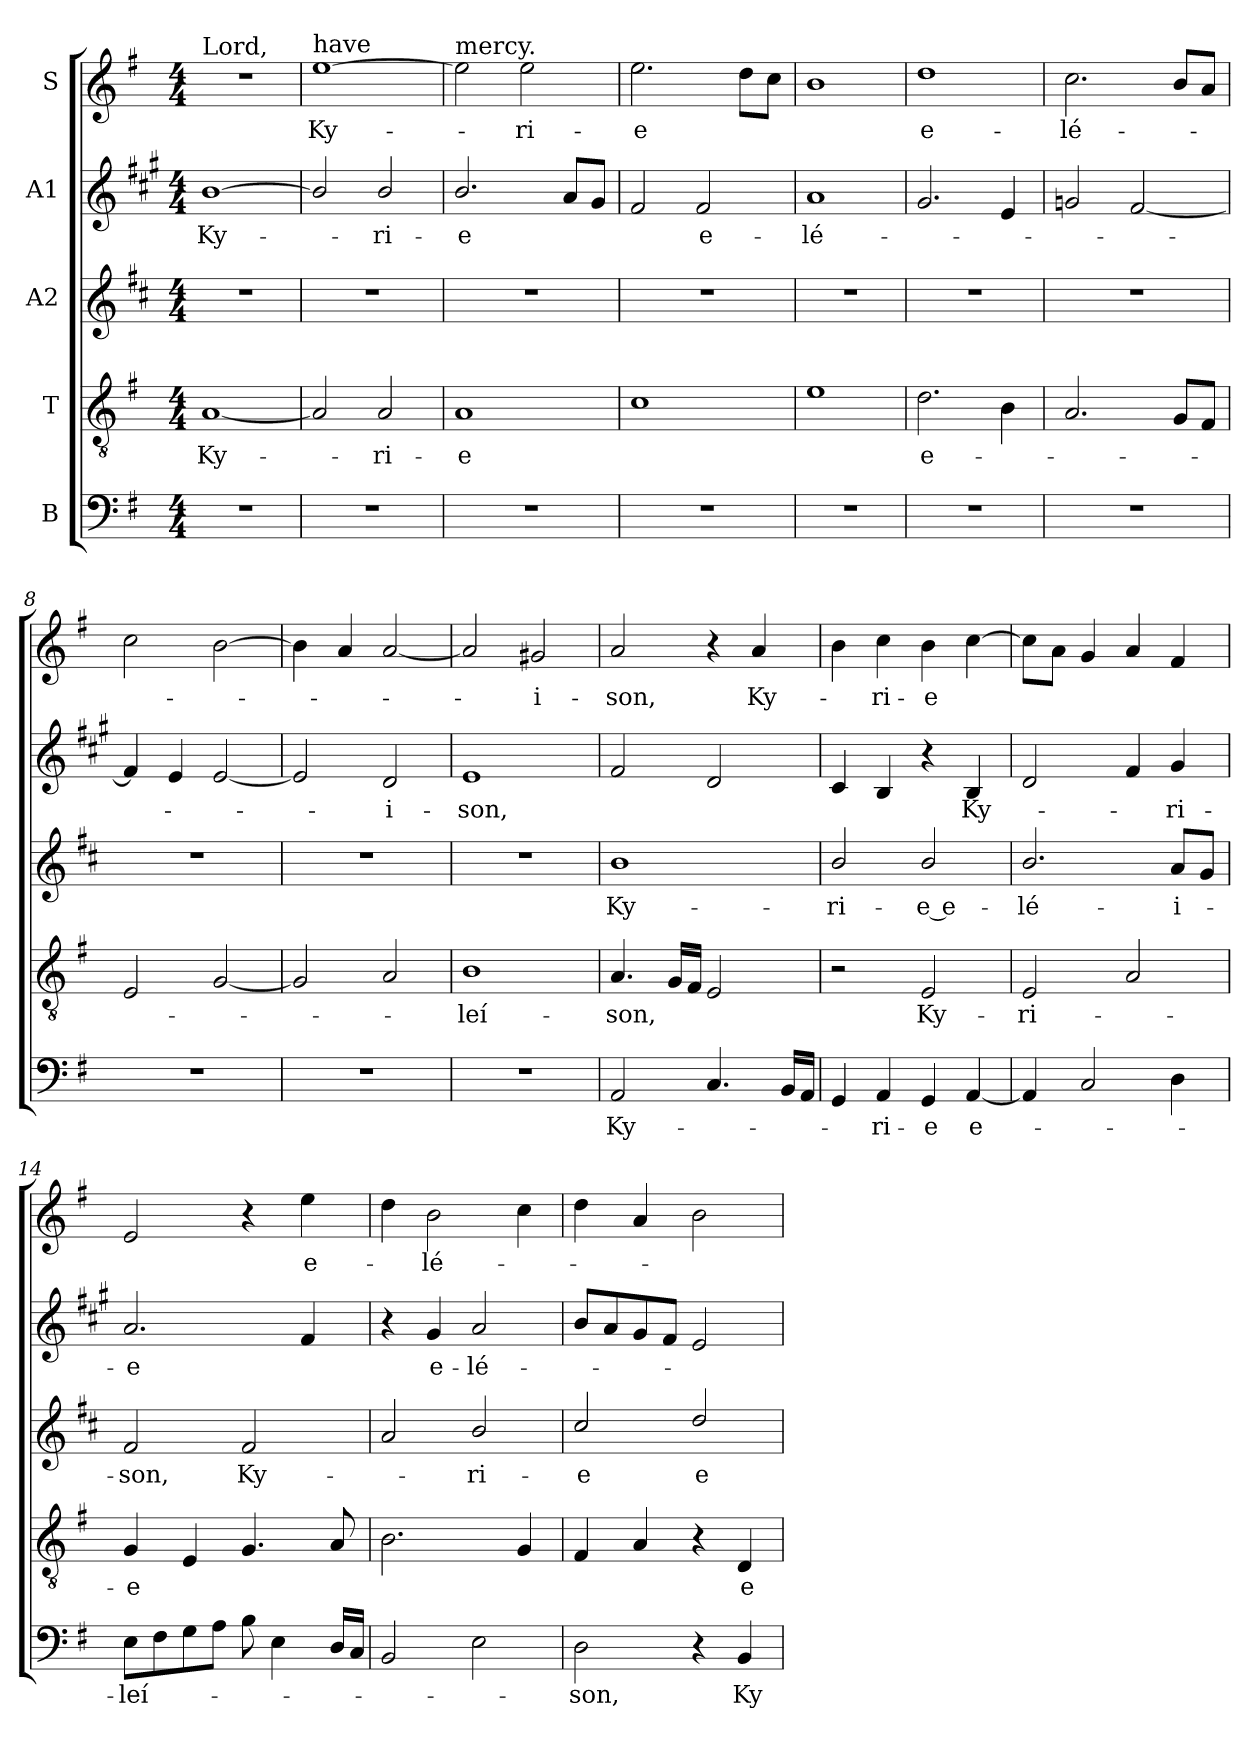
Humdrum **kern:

**kern	**text	**kern	**text	**kern	**text	**kern	**text	**kern	**text
*part5	*part5	*part4	*part4	*part3	*part3	*part2	*part2	*part1	*part1
*staff5	*staff5	*staff4	*staff4	*staff3	*staff3	*staff2	*staff2	*staff1	*staff1
*I"B	*	*I"T	*	*I"A2	*	*I"A1	*	*I"S	*
*clefF4	*	*clefGv2	*	*clefG2	*	*clefG2	*	*clefG2	*
*	*	*	*	*ITrd4c7	*	*ITrd1c2	*	*	*
*k[f#]	*	*k[f#]	*	*k[f#]	*	*k[f#]	*	*k[f#]	*
*G:	*	*G:	*	*G:	*	*G:	*	*G:	*
*M4/4	*	*M4/4	*	*M4/4	*	*M4/4	*	*M4/4	*
=1	=1	=1	=1	=1	=1	=1	=1	=1	=1
!	!	!	!	!	!	!	!	!LO:TX:a:t=Lord,	!
!	!	!	!LO:LY:b	!	!	!	!LO:LY:b	!	!
1r	.	[1A	Ky-	1r	.	[1a	Ky-	1r	.
=2	=2	=2	=2	=2	=2	=2	=2	=2	=2
!	!	!	!	!	!	!	!	!LO:TX:a:t=have	!
!	!	!	!	!	!	!	!	!	!LO:LY:b
1r	.	2A/]	.	1r	.	2a/]	.	[1ee	Ky-
!	!	!	!LO:LY:b	!	!	!	!LO:LY:b	!	!
.	.	2A/	-ri-	.	.	2a/	-ri-	.	.
=3	=3	=3	=3	=3	=3	=3	=3	=3	=3
!	!	!	!	!	!	!	!	!LO:TX:a:t=mercy.	!
!	!	!	!LO:LY:b	!	!	!	!LO:LY:b	!	!
1r	.	1A	-e	1r	.	2.a/	-e	2ee\]	.
!	!	!	!	!	!	!	!	!	!LO:LY:b
.	.	.	.	.	.	.	.	2ee\	-ri-
.	.	.	.	.	.	8g/L	.	.	.
.	.	.	.	.	.	8f#/J	.	.	.
=4	=4	=4	=4	=4	=4	=4	=4	=4	=4
!	!	!	!	!	!	!	!	!	!LO:LY:b
1r	.	1c	.	1r	.	2e/	.	2.ee\	-e
!	!	!	!	!	!	!	!LO:LY:b	!	!
.	.	.	.	.	.	2e/	e-	.	.
.	.	.	.	.	.	.	.	8dd\L	.
.	.	.	.	.	.	.	.	8cc\J	.
=5	=5	=5	=5	=5	=5	=5	=5	=5	=5
!	!	!	!	!	!	!	!LO:LY:b	!	!
1r	.	1e	.	1r	.	1g	-lé-	1b	.
=6	=6	=6	=6	=6	=6	=6	=6	=6	=6
!	!	!	!LO:LY:b	!	!	!	!	!	!LO:LY:b
1r	.	2.d\	e-	1r	.	2.f#/	.	1dd	e-
.	.	4B\	.	.	.	4d/	.	.	.
!!LO:PB:g=z
=7	=7	=7	=7	=7	=7	=7	=7	=7	=7
!	!	!	!	!	!	!	!	!	!LO:LY:b
1r	.	2.A/	.	1r	.	2f/	.	2.cc\	-lé-
.	.	.	.	.	.	[2e/	.	.	.
.	.	8G/L	.	.	.	.	.	8b/L	.
.	.	8F#/J	.	.	.	.	.	8a/J	.
=8	=8	=8	=8	=8	=8	=8	=8	=8	=8
1r	.	2E/	.	1r	.	4e/]	.	2cc\	.
.	.	.	.	.	.	4d/	.	.	.
.	.	[2G/	.	.	.	[2d/	.	[2b\	.
=9	=9	=9	=9	=9	=9	=9	=9	=9	=9
1r	.	2G/]	.	1r	.	2d/]	.	4b\]	.
.	.	.	.	.	.	.	.	4a/	.
!	!	!	!	!	!	!	!LO:LY:b	!	!
.	.	2A/	.	.	.	2c/	-i-	[2a/	.
=10	=10	=10	=10	=10	=10	=10	=10	=10	=10
!	!	!	!LO:LY:b	!	!	!	!LO:LY:b	!	!
1r	.	1B	-leí-	1r	.	1d	-son,	2a/]	.
!	!	!	!	!	!	!	!	!	!LO:LY:b
.	.	.	.	.	.	.	.	2g#/	-i-
=11	=11	=11	=11	=11	=11	=11	=11	=11	=11
!	!LO:LY:b	!	!LO:LY:b	!	!LO:LY:b	!	!	!	!LO:LY:b
2AA/	Ky-	4.A/	-son,	1e	Ky-	2e/	.	2a/	-son,
.	.	16G/LL	.	.	.	.	.	.	.
.	.	16F#/JJ	.	.	.	.	.	.	.
4.C/	.	2E/	.	.	.	2c/	.	4r	.
!	!	!	!	!	!	!	!	!	!LO:LY:b
.	.	.	.	.	.	.	.	4a/	Ky-
16BB/LL	.	.	.	.	.	.	.	.	.
16AA/JJ	.	.	.	.	.	.	.	.	.
=12	=12	=12	=12	=12	=12	=12	=12	=12	=12
!	!	!	!	!	!LO:LY:b	!	!	!	!
4GG/	.	2r	.	2e/	-ri-	4B/	.	4b\	.
!	!LO:LY:b	!	!	!	!	!	!	!	!LO:LY:b
4AA/	-ri-	.	.	.	.	4A/	.	4cc\	-ri-
!	!LO:LY:b	!	!LO:LY:b	!	!LO:LY:b	!	!	!	!LO:LY:b
4GG/	-e	2E/	Ky-	2e/	-e e-	4r	.	4b\	-e
!	!LO:LY:b	!	!	!	!	!	!LO:LY:b	!	!
[4AA/	e-	.	.	.	.	4A/	Ky-	[4cc\	.
!!LO:LB:g=z
=13	=13	=13	=13	=13	=13	=13	=13	=13	=13
!	!	!	!LO:LY:b	!	!LO:LY:b	!	!	!	!
4AA/]	.	2E/	-ri-	2.e/	-lé-	2c/	.	8cc\L]	.
.	.	.	.	.	.	.	.	8a\J	.
2C/	.	.	.	.	.	.	.	4g/	.
.	.	2A/	.	.	.	4e/	.	4a/	.
!	!	!	!	!	!LO:LY:b	!	!LO:LY:b	!	!
4D\	.	.	.	8d/L	-i-	4f#/	-ri-	4f#/	.
.	.	.	.	8c/J	.	.	.	.	.
=14	=14	=14	=14	=14	=14	=14	=14	=14	=14
!	!LO:LY:b	!	!LO:LY:b	!	!LO:LY:b	!	!LO:LY:b	!	!
8E\L	-leí-	4G/	-e	2B/	-son,	2.g/	-e	2e/	.
8F#\	.	.	.	.	.	.	.	.	.
8G\	.	4E/	.	.	.	.	.	.	.
8A\J	.	.	.	.	.	.	.	.	.
!	!	!	!	!	!LO:LY:b	!	!	!	!
8B\	.	4.G/	.	2B/	Ky-	.	.	4r	.
4E\	.	.	.	.	.	.	.	.	.
!	!	!	!	!	!	!	!	!	!LO:LY:b
.	.	.	.	.	.	4e/	.	4ee\	e-
16D/LL	.	8A/	.	.	.	.	.	.	.
16C/JJ	.	.	.	.	.	.	.	.	.
=15	=15	=15	=15	=15	=15	=15	=15	=15	=15
2BB/	.	2.B\	.	2d/	.	4r	.	4dd\	.
!	!	!	!	!	!	!	!LO:LY:b	!	!LO:LY:b
.	.	.	.	.	.	4f#/	e-	2b\	-lé-
!	!	!	!	!	!LO:LY:b	!	!LO:LY:b	!	!
2E\	.	.	.	2e/	-ri-	2g/	-lé-	.	.
.	.	4G/	.	.	.	.	.	4cc\	.
=16	=16	=16	=16	=16	=16	=16	=16	=16	=16
!	!LO:LY:b	!	!	!	!LO:LY:b	!	!	!	!
2D\	-son,	4F#/	.	2f#/	-e	8a/L	.	4dd\	.
.	.	.	.	.	.	8g/	.	.	.
.	.	4A/	.	.	.	8f#/	.	4a/	.
.	.	.	.	.	.	8e/J	.	.	.
!	!	!	!	!	!LO:LY:b	!	!	!	!
4r	.	4r	.	2g/	e-	2d/	.	2b\	.
!	!LO:LY:b	!	!LO:LY:b	!	!	!	!	!	!
4BB/	Ky-	4D/	e-	.	.	.	.	.	.
=	=	=	=	=	=	=	=	=	=
*-	*-	*-	*-	*-	*-	*-	*-	*-	*-
